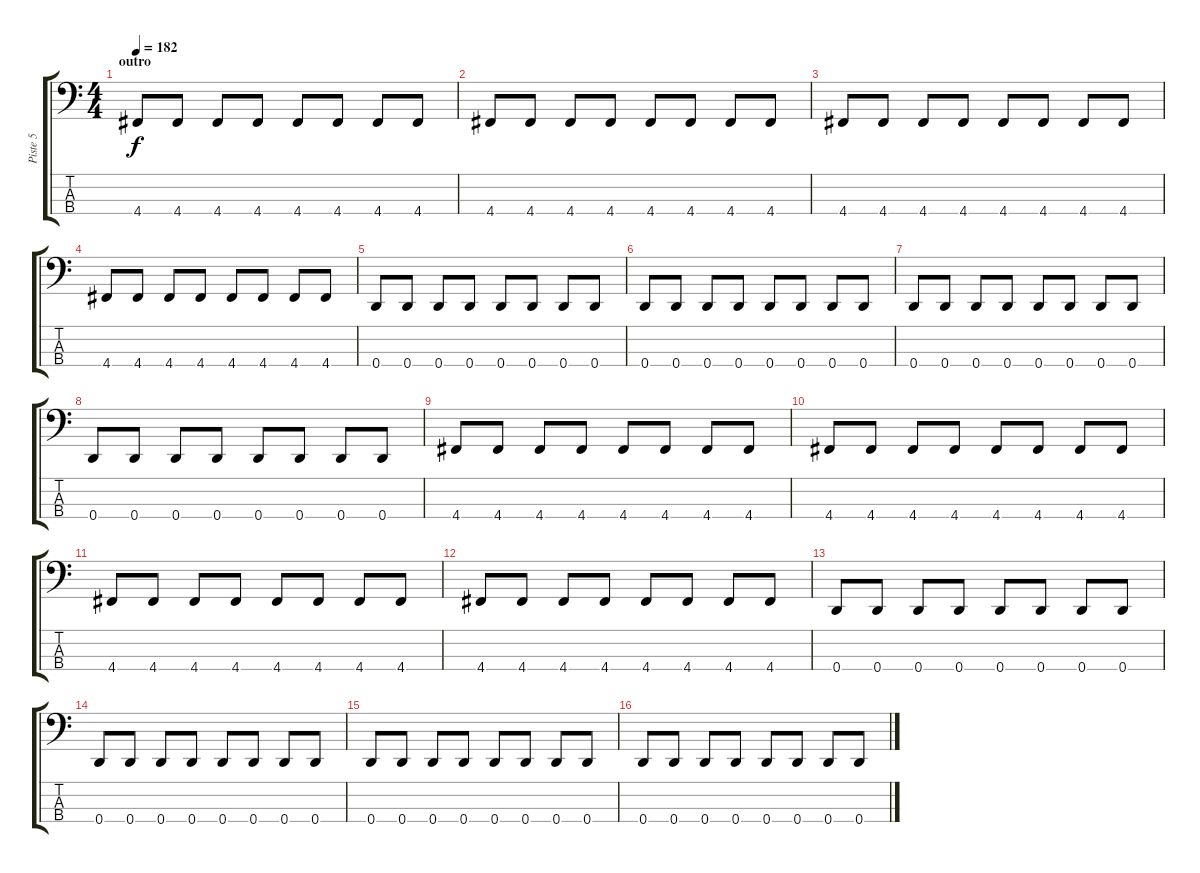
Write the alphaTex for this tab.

\track ("Piste 5" "Piste 5") {instrument electricbassfinger}
\staff {score tabs}
\tuning (G2 D2 A1 D1) {hide}
\ts (4 4)
\section ("" "outro")
\tempo 182
\clef f4
\ks c
4.4.8{dy f} 4.4.8 4.4.8 4.4.8 4.4.8 4.4.8 4.4.8 4.4.8 |
4.4.8 4.4.8 4.4.8 4.4.8 4.4.8 4.4.8 4.4.8 4.4.8 |
4.4.8 4.4.8 4.4.8 4.4.8 4.4.8 4.4.8 4.4.8 4.4.8 |
4.4.8 4.4.8 4.4.8 4.4.8 4.4.8 4.4.8 4.4.8 4.4.8 |
0.4.8 0.4.8 0.4.8 0.4.8 0.4.8 0.4.8 0.4.8 0.4.8 |
0.4.8 0.4.8 0.4.8 0.4.8 0.4.8 0.4.8 0.4.8 0.4.8 |
0.4.8 0.4.8 0.4.8 0.4.8 0.4.8 0.4.8 0.4.8 0.4.8 |
0.4.8 0.4.8 0.4.8 0.4.8 0.4.8 0.4.8 0.4.8 0.4.8 |
4.4.8 4.4.8 4.4.8 4.4.8 4.4.8 4.4.8 4.4.8 4.4.8 |
4.4.8 4.4.8 4.4.8 4.4.8 4.4.8 4.4.8 4.4.8 4.4.8 |
4.4.8 4.4.8 4.4.8 4.4.8 4.4.8 4.4.8 4.4.8 4.4.8 |
4.4.8 4.4.8 4.4.8 4.4.8 4.4.8 4.4.8 4.4.8 4.4.8 |
0.4.8 0.4.8 0.4.8 0.4.8 0.4.8 0.4.8 0.4.8 0.4.8 |
0.4.8 0.4.8 0.4.8 0.4.8 0.4.8 0.4.8 0.4.8 0.4.8 |
0.4.8 0.4.8 0.4.8 0.4.8 0.4.8 0.4.8 0.4.8 0.4.8 |
0.4.8 0.4.8 0.4.8 0.4.8 0.4.8 0.4.8 0.4.8 0.4.8
